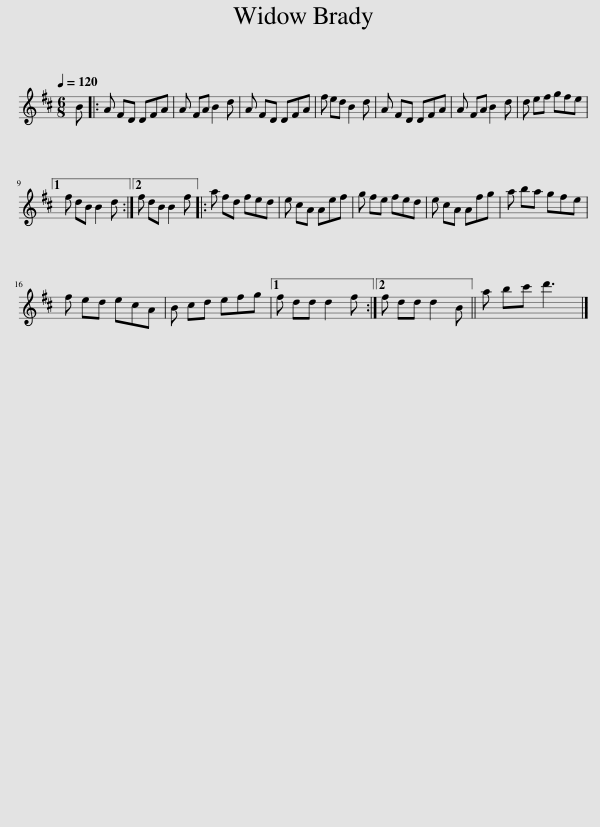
X:1
L:1/8
Q:1/4=120
M:6/8
I:linebreak $
K:D
V:1 treble
V:1
 B |: A FD DFA | A FA B2 d | A FD DFA | f ed B2 d | %5
 A FD DFA | A FA B2 d | d ef gfe |1$ f dB B2 d :|2 f dB B2 f |: %10
 a fd fed | e cA Aef | g fe fed | e cA Afg | a ba gfe |$ %15
 f ed ecA | B cd efg |1 f dd d2 f :|2 f dd d2 B || a bc' d'3 |] %20
